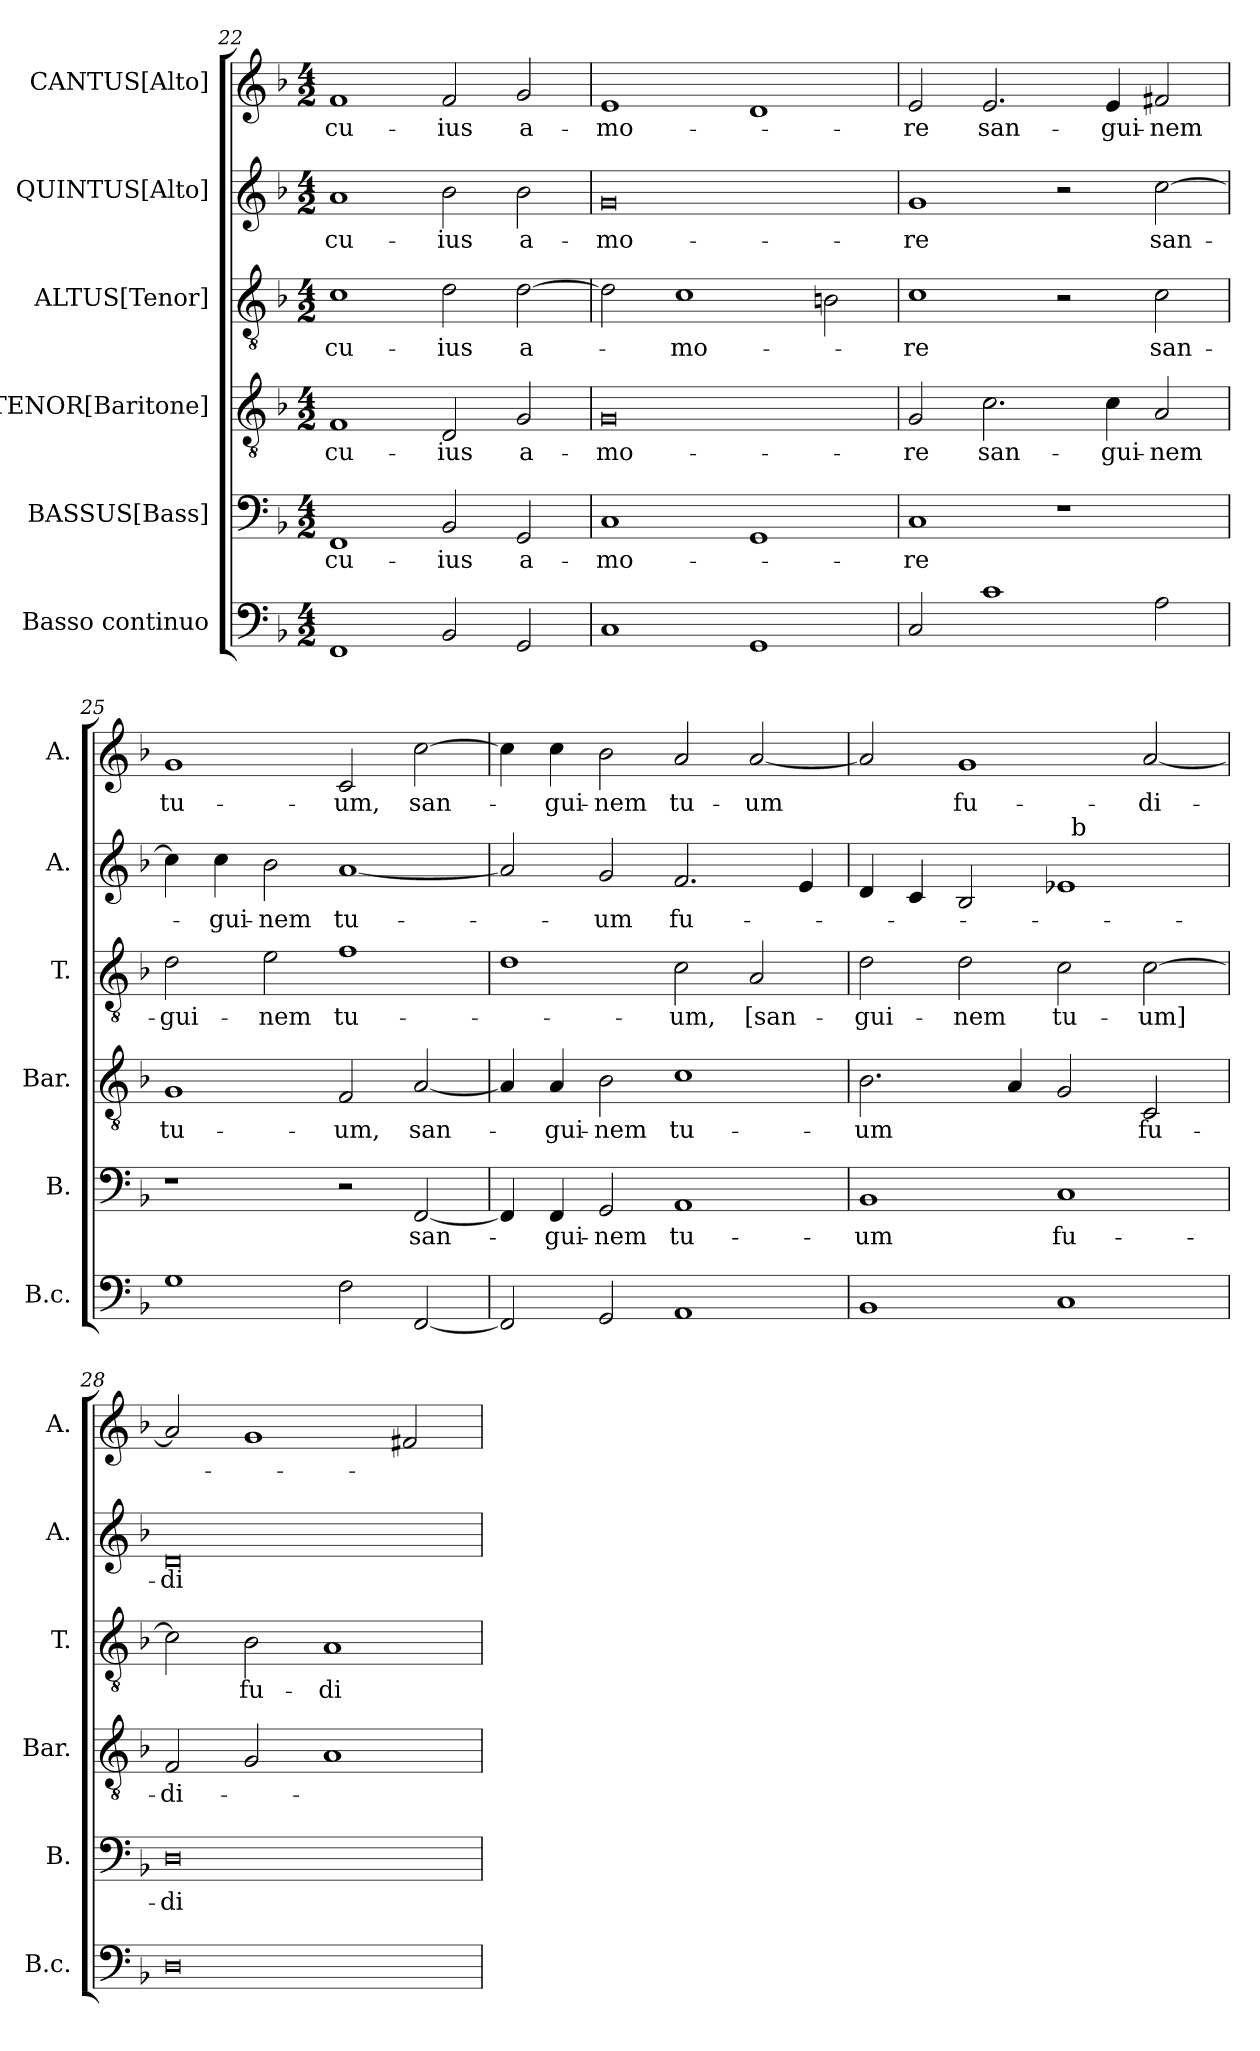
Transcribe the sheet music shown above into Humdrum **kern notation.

**kern	**kern	**text	**kern	**text	**kern	**text	**kern	**text	**kern	**text
*part6	*part5	*part5	*part4	*part4	*part3	*part3	*part2	*part2	*part1	*part1
*staff6	*staff5	*staff5	*staff4	*staff4	*staff3	*staff3	*staff2	*staff2	*staff1	*staff1
*I"Basso continuo	*I"BASSUS[Bass]	*	*I"TENOR[Baritone]	*	*I"ALTUS[Tenor]	*	*I"QUINTUS[Alto]	*	*I"CANTUS[Alto]	*
*I'B.c.	*I'B.	*	*I'Bar.	*	*I'T.	*	*I'A.	*	*I'A.	*
*clefF4	*clefF4	*	*clefGv2	*	*clefGv2	*	*clefG2	*	*clefG2	*
*	*	*	*ITrd7c12	*	*ITrd7c12	*	*	*	*	*
*k[b-]	*k[b-]	*	*k[b-]	*	*k[b-]	*	*k[b-]	*	*k[b-]	*
*F:	*F:	*	*F:	*	*F:	*	*F:	*	*F:	*
*M4/2	*M4/2	*	*M4/2	*	*M4/2	*	*M4/2	*	*M4/2	*
=22	=22	=22	=22	=22	=22	=22	=22	=22	=22	=22
!	!	!LO:LY:b	!	!LO:LY:b	!	!LO:LY:b	!	!LO:LY:b	!	!LO:LY:b
1FF	1FF	cu-	1FF	cu-	1C	cu-	1a	cu-	1f	cu-
!	!	!LO:LY:b	!	!LO:LY:b	!	!LO:LY:b	!	!LO:LY:b	!	!LO:LY:b
2BB-/	2BB-/	-ius	2DD/	-ius	2D\	-ius	2b-\	-ius	2f/	-ius
!	!	!LO:LY:b	!	!LO:LY:b	!	!LO:LY:b	!	!LO:LY:b	!	!LO:LY:b
2GG/	2GG/	a-	2GG/	a-	[>2D\	a-	2b-\	a-	2g/	a-
=23	=23	=23	=23	=23	=23	=23	=23	=23	=23	=23
!	!	!LO:LY:b	!	!LO:LY:b	!	!	!	!LO:LY:b	!	!LO:LY:b
1C	1C	-mo-	0GG	-mo-	2D\]	.	0g	-mo-	1e	-mo-
!	!	!	!	!	!	!LO:LY:b	!	!	!	!
.	.	.	.	.	1C	-mo-	.	.	.	.
1GG	1GG	.	.	.	.	.	.	.	1d	.
.	.	.	.	.	2BBn\	.	.	.	.	.
=24	=24	=24	=24	=24	=24	=24	=24	=24	=24	=24
!	!	!LO:LY:b	!	!LO:LY:b	!	!LO:LY:b	!	!LO:LY:b	!	!LO:LY:b
2C/	1C	-re	2GG/	-re	1C	-re	1g	-re	2e/	-re
!	!	!	!	!LO:LY:b	!	!	!	!	!	!LO:LY:b
1c	.	.	2.C\	san-	.	.	.	.	2.e/	san-
.	1r	.	.	.	2r	.	2r	.	.	.
!	!	!	!	!LO:LY:b	!	!	!	!	!	!LO:LY:b
.	.	.	4C\	-gui-	.	.	.	.	4e/	-gui-
!	!	!	!	!LO:LY:b	!	!LO:LY:b	!	!LO:LY:b	!	!LO:LY:b
2A\	.	.	2AA/	-nem	2C\	san-	[>2cc\	san-	2f#X/	-nem
!!LO:LB:g=z
=25	=25	=25	=25	=25	=25	=25	=25	=25	=25	=25
!	!	!	!	!LO:LY:b	!	!LO:LY:b	!	!	!	!LO:LY:b
1G	1r	.	1GG	tu-	2D\	-gui-	4cc\]	.	1g	tu-
!	!	!	!	!	!	!	!	!LO:LY:b	!	!
.	.	.	.	.	.	.	4cc\	-gui-	.	.
!	!	!	!	!	!	!LO:LY:b	!	!LO:LY:b	!	!
.	.	.	.	.	2E\	-nem	2b-\	-nem	.	.
!	!	!	!	!LO:LY:b	!	!LO:LY:b	!	!LO:LY:b	!	!LO:LY:b
2F\	2r	.	2FF/	-um,	1F	tu-	[<1a	tu-	2c/	-um,
!	!	!LO:LY:b	!	!LO:LY:b	!	!	!	!	!	!LO:LY:b
[<2FF/	[<2FF/	san-	[<2AA/	san-	.	.	.	.	[>2cc\	san-
=26	=26	=26	=26	=26	=26	=26	=26	=26	=26	=26
2FF/]	4FF/]	.	4AA/]	.	1D	.	2a/]	.	4cc\]	.
!	!	!LO:LY:b	!	!LO:LY:b	!	!	!	!	!	!LO:LY:b
.	4FF/	-gui-	4AA/	-gui-	.	.	.	.	4cc\	-gui-
!	!	!LO:LY:b	!	!LO:LY:b	!	!	!	!LO:LY:b	!	!LO:LY:b
2GG/	2GG/	-nem	2BB-\	-nem	.	.	2g/	-um	2b-\	-nem
!	!	!LO:LY:b	!	!LO:LY:b	!	!LO:LY:b	!	!LO:LY:b	!	!LO:LY:b
1AA	1AA	tu-	1C	tu-	2C\	-um,	2.f/	fu-	2a/	tu-
!	!	!	!	!	!	!LO:LY:b	!	!	!	!LO:LY:b
.	.	.	.	.	2AA/	[san-	.	.	[<2a/	-um
.	.	.	.	.	.	.	4e/	.	.	.
=27	=27	=27	=27	=27	=27	=27	=27	=27	=27	=27
!	!	!LO:LY:b	!	!LO:LY:b	!	!LO:LY:b	!	!	!	!
*	*	*	*	*	*	*	*^	*	*	*
1BB-	1BB-	-um	2.BB-\	-um	2D\	-gui-	4d/	1ryy	.	2a/]	.
.	.	.	.	.	.	.	4c/	.	.	.	.
!	!	!	!	!	!	!LO:LY:b	!	!	!	!	!LO:LY:b
.	.	.	.	.	2D\	-nem	2B-/	.	.	1g	fu-
.	.	.	4AA/	.	.	.	.	.	.	.	.
!	!	!LO:LY:b	!	!	!	!LO:LY:b	!	!	!	!	!
1C	1C	fu-	2GG/	.	2C\	tu-	1e-	32ryy	.	.	.
!	!	!	!	!	!	!	!	!LO:TX:a:t=b	!	!	!
.	.	.	.	.	.	.	.	2ryy	.	.	.
!	!	!	!	!LO:LY:b	!	!LO:LY:b	!	!	!	!	!LO:LY:b
.	.	.	2CC/	fu-	[>2C\	-um]	.	.	.	[<2a/	-di-
.	.	.	.	.	.	.	.	4...ryy	.	.	.
=28	=28	=28	=28	=28	=28	=28	=28	=28	=28	=28	=28
!	!	!LO:LY:b	!	!LO:LY:b	!	!	!	!	!LO:LY:b	!	!
*	*	*	*	*	*	*	*v	*v	*	*	*
0D	0D	-di-	2FF/	-di-	2C\]	.	0d	-di-	2a/]	.
!	!	!	!	!	!	!LO:LY:b	!	!	!	!
.	.	.	2GG/	.	2BB-\	fu-	.	.	1g	.
!	!	!	!	!	!	!LO:LY:b	!	!	!	!
.	.	.	1AA	.	1AA	-di-	.	.	.	.
.	.	.	.	.	.	.	.	.	2f#X/	.
=	=	=	=	=	=	=	=	=	=	=
*-	*-	*-	*-	*-	*-	*-	*-	*-	*-	*-
